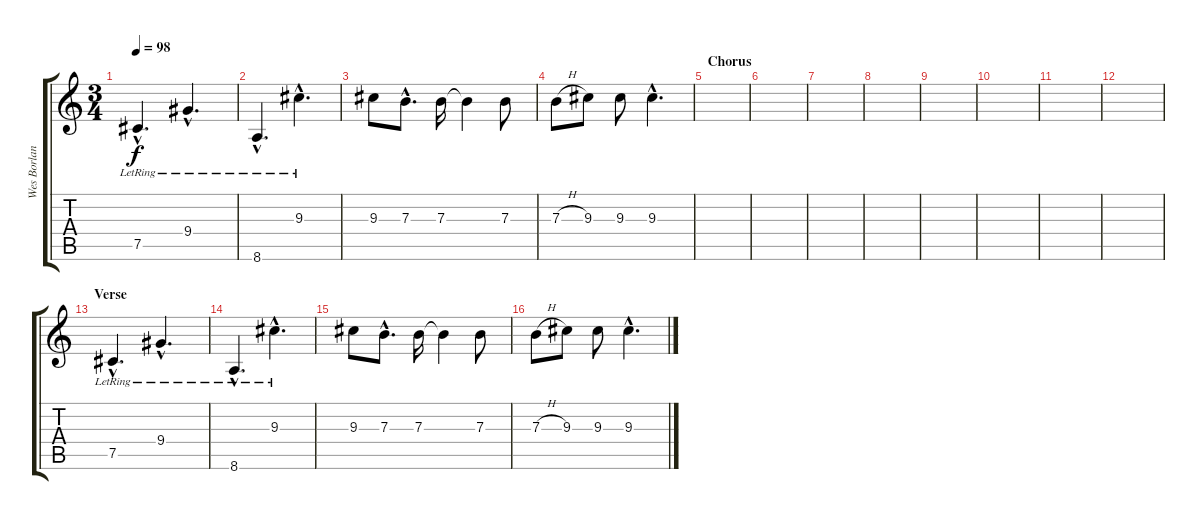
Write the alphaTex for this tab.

\track ("Wes Borland - Clean Guitar" "Wes Borlan") {instrument electricguitarclean}
\staff {score tabs}
\tuning (Db4 Ab3 E3 B2 Gb2 Db2) {hide}
\ts (3 4)
\tempo 98
\clef g2
\ks c
7.5{hac lr}.4{d dy f} 9.4{hac lr}.4{d} |
8.6{hac lr}.4{d} 9.3{hac lr}.4{d} |
9.3.8 7.3{hac}.8{d} 7.3.16 7.3{t}.4 7.3.8 |
7.3{h}.8 9.3.8 9.3.8 9.3{hac}.4{d} |
\section ("" "Chorus")
|
|
|
|
|
|
|
|
\section ("" "Verse")
7.5{hac lr}.4{d} 9.4{hac lr}.4{d} |
8.6{hac lr}.4{d} 9.3{hac lr}.4{d} |
9.3.8 7.3{hac}.8{d} 7.3.16 7.3{t}.4 7.3.8 |
7.3{h}.8 9.3.8 9.3.8 9.3{hac}.4{d}
